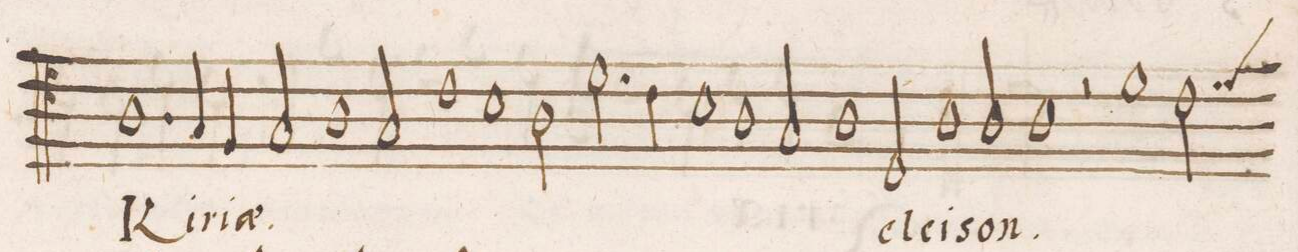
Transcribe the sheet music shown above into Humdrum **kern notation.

**kern	**text
*I"ALTVS	*
*clefC4	*
*k[]	*
*met(c|)	*
*M2/1	*
1.A	Ki-
4G/	-ri-
4F/	.
=30	=30
2G/	-(ae).
1A	.
2G/	.
=31	=31
1c	.
1B	.
=32	=32
2A\	.
2.d\	.
4c\	.
1B	.
=33	=33
1A	.
2G/	.
=34	=34
1A	.
2D/	e-
1A	-le-
=35	=35
2A/	-i-
1A	-son.
=36	=36
2r	.
1d	.
*custos:d	*
2c\	.
=37	=37
*-	*-
